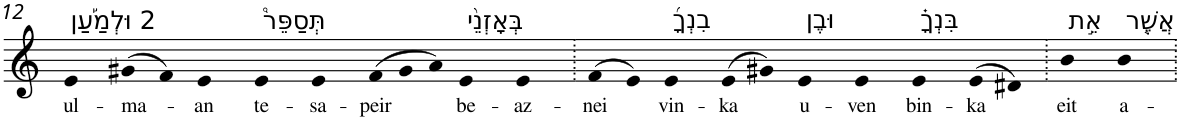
**kern	**text
*part1	*part1
*staff1	*staff1
*I"Piano	*
*I'Pno	*
!!LO:PB:g=z
*clefG2	*
*k[]	*
=12	=12
!LO:TX:a:t=2 וּלְמַ֡עַן	!
!	!LO:LY:b
4e	ul-
!	!LO:LY:b
(>8g#X	-ma-
8f)	.
!	!LO:LY:b
4e	-an
!LO:TX:a:t=תְּסַפֵּר֩	!
!	!LO:LY:b
4e	te-
!	!LO:LY:b
4e	-sa-
!	!LO:LY:b
(>12f	-peir
12g#	.
12a)	.
!LO:TX:a:t=בְּאָזְנֵ֨י	!
!	!LO:LY:b
4e	be-
!	!LO:LY:b
4e	-az-
=13.	=13.
!	!LO:LY:b
(>8f	-nei
8e)	.
!LO:TX:a:t=בִנְךָ֜	!
!	!LO:LY:b
4e	vin-
!	!LO:LY:b
(>8e	-ka
8g#X)	.
!LO:TX:a:t=וּבֶן	!
!	!LO:LY:b
4e	u-
!	!LO:LY:b
4e	-ven
!LO:TX:a:t=בִּנְךָ֗	!
!	!LO:LY:b
4e	bin-
!	!LO:LY:b
(>8e	-ka
8d#X)	.
=14.	=14.
!LO:TX:a:t=אֵ֣ת	!
!	!LO:LY:b
4b	eit
!LO:TX:a:t=אֲשֶׁ֤ר	!
!	!LO:LY:b
4b	a-
=.	=.
*-	*-
